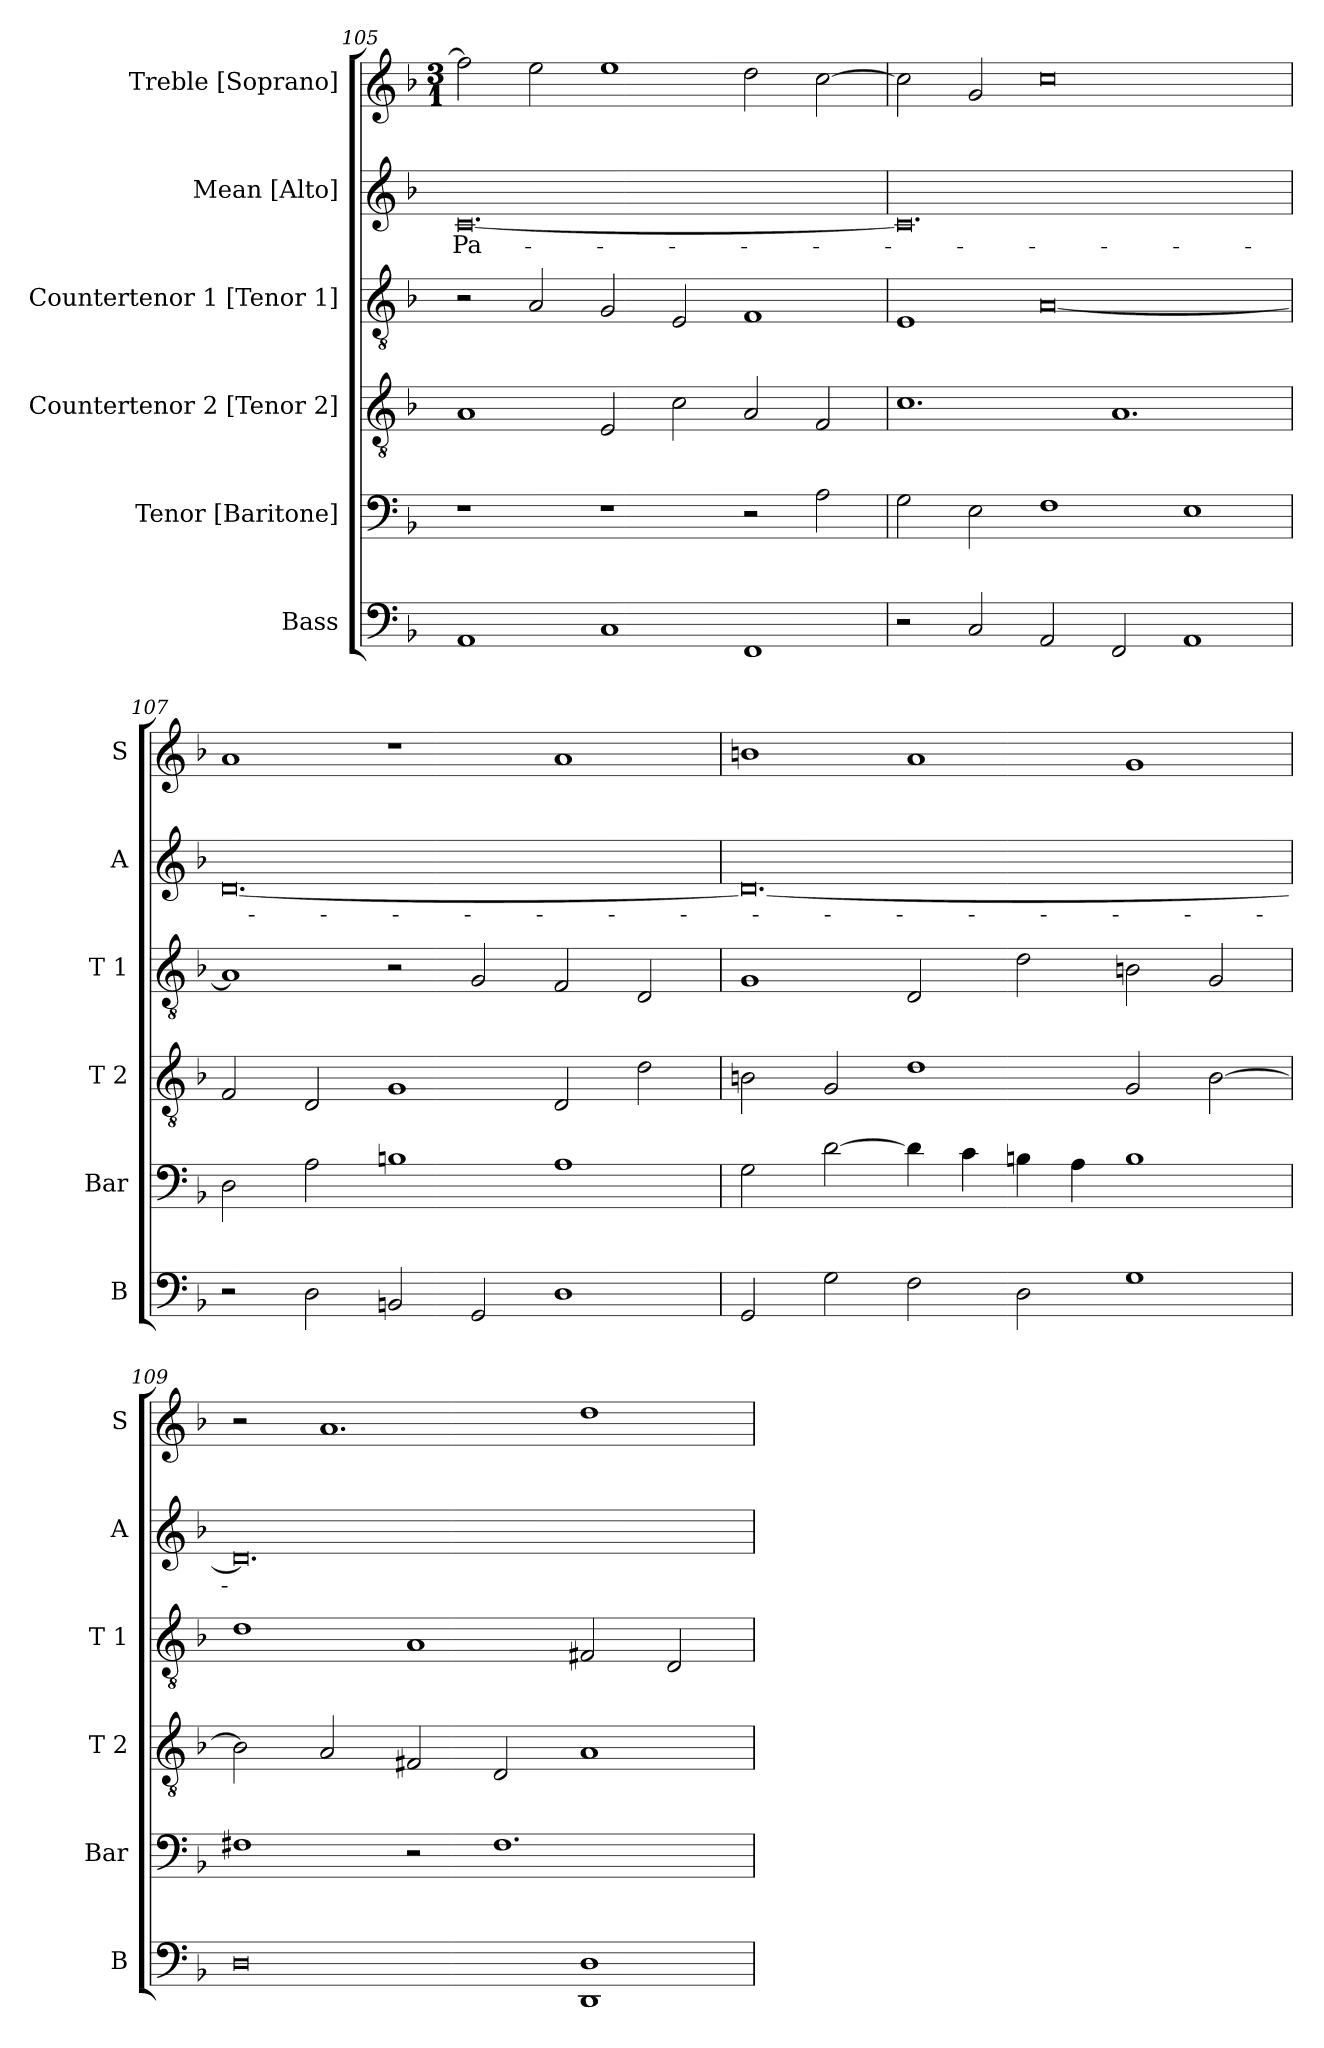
**kern	**kern	**kern	**kern	**kern	**text	**kern
*part6	*part5	*part4	*part3	*part2	*part2	*part1
*staff6	*staff5	*staff4	*staff3	*staff2	*staff2	*staff1
*I"Bass	*I"Tenor [Baritone]	*I"Countertenor 2 [Tenor 2]	*I"Countertenor 1 [Tenor 1]	*I"Mean [Alto]	*	*I"Treble [Soprano]
*I'B	*I'Bar	*I'T 2	*I'T 1	*I'A	*	*I'S
!!LO:LB:g=z
*clefF4	*clefF4	*clefGv2	*clefGv2	*clefG2	*	*clefG2
*k[b-]	*k[b-]	*k[b-]	*k[b-]	*k[b-]	*	*k[b-]
*d:	*d:	*d:	*d:	*d:	*	*d:
*	*	*	*	*	*	*M3/1
=105	=105	=105	=105	=105	=105	=105
!	!	!	!	!	!LO:LY:b	!
1AA	1r	1A	2r	[0.c	Pa-	2ff\]
.	.	.	2A/	.	.	2ee\
1C	1r	2E/	2G/	.	.	1ee
.	.	2c\	2E/	.	.	.
1FF	2r	2A/	1F	.	.	2dd\
.	2A\	2F/	.	.	.	[2cc\
!!LO:PB:g=z
=106	=106	=106	=106	=106	=106	=106
2r	2G\	1.c	1E	0.c]	.	2cc\]
2C/	2E\	.	.	.	.	2g/
2AA/	1F	.	[0A	.	.	0cc
2FF/	.	1.A	.	.	.	.
1AA	1E	.	.	.	.	.
=107	=107	=107	=107	=107	=107	=107
2r	2D\	2F/	1A]	[0.d	.	1a
2D\	2A\	2D/	.	.	.	.
2BBn/	1Bn	1G	2r	.	.	1r
2GG/	.	.	2G/	.	.	.
1D	1A	2D/	2F/	.	.	1a
.	.	2d\	2D/	.	.	.
=108	=108	=108	=108	=108	=108	=108
2GG/	2G\	2Bn\	1G	0.d_	.	1bn
2G\	[2d\	2G/	.	.	.	.
2F\	4d\]	1d	2D/	.	.	1a
.	4c\	.	.	.	.	.
2D\	4Bn\	.	2d\	.	.	.
.	4A\	.	.	.	.	.
1G	1B	2G/	2Bn\	.	.	1g
.	.	[2B\	2G/	.	.	.
!!LO:LB:g=z
=109	=109	=109	=109	=109	=109	=109
0D	1F#X	2B\]	1d	0.d]	.	2r
.	.	2A/	.	.	.	1.a
.	2r	2F#X/	1A	.	.	.
.	1.F#	2D/	.	.	.	.
1DD 1D	.	1A	2F#X/	.	.	1dd
.	.	.	2D/	.	.	.
=	=	=	=	=	=	=
*-	*-	*-	*-	*-	*-	*-
